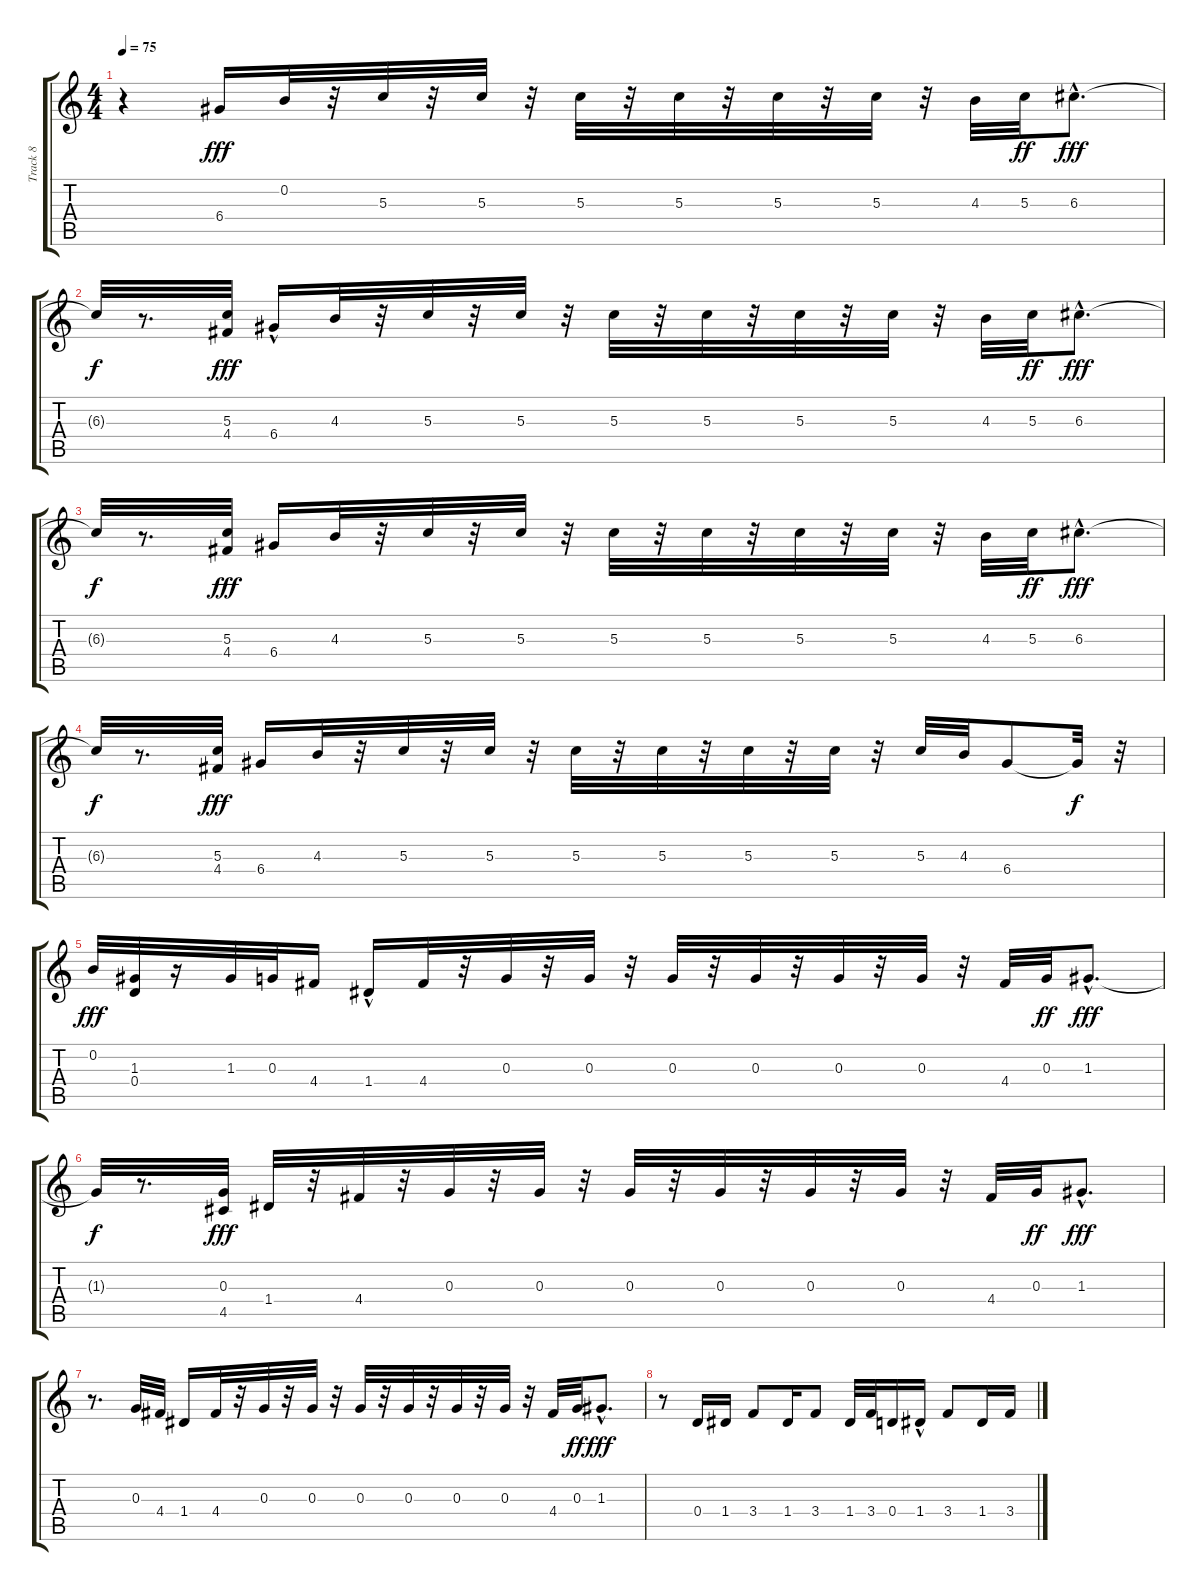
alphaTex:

\track ("Track 8" "Track 8") {instrument acousticguitarnylon}
\staff {score tabs}
\tuning (E4 B3 G3 D3 A2 E2) {hide}
\ts (4 4)
\tempo 75
\clef g2
\ks c
r.4{dy f} 6.4.16{dy fff volume 13 instrument acousticguitarnylon} 0.2.32 r.32 5.3.32 r.32 5.3.32 r.32 5.3.32 r.32 5.3.32 r.32 5.3.32 r.32 5.3.32 r.32 4.3.32 5.3.32{dy ff} 6.3{hac}.8{d dy fff} |
6.3{t}.32{dy f} r.8{d} (5.3 4.4).32{dy fff} 6.4{hac}.16 4.3.32 r.32 5.3.32 r.32 5.3.32 r.32 5.3.32 r.32 5.3.32 r.32 5.3.32 r.32 5.3.32 r.32 4.3.32 5.3.32{dy ff} 6.3{hac}.8{d dy fff} |
6.3{t}.32{dy f} r.8{d} (5.3 4.4).32{dy fff} 6.4.16 4.3.32 r.32 5.3.32 r.32 5.3.32 r.32 5.3.32 r.32 5.3.32 r.32 5.3.32 r.32 5.3.32 r.32 4.3.32 5.3.32{dy ff} 6.3{hac}.8{d dy fff} |
6.3{t}.32{dy f} r.8{d} (5.3 4.4).32{dy fff} 6.4.16 4.3.32 r.32 5.3.32 r.32 5.3.32 r.32 5.3.32 r.32 5.3.32 r.32 5.3.32 r.32 5.3.32 r.32 5.3.32 4.3.32 6.4.8 6.4{t}.32{dy f} r.32 |
0.2.32{dy fff} (1.3 0.4).32 r.16 1.3.32 0.3.32 4.4.16 1.4{hac}.16 4.4.32 r.32 0.3.32 r.32 0.3.32 r.32 0.3.32 r.32 0.3.32 r.32 0.3.32 r.32 0.3.32 r.32 4.4.32 0.3.32{dy ff} 1.3{hac}.8{d dy fff} |
1.3{t}.32{dy f} r.8{d} (0.3 4.5).32{dy fff} 1.4.32 r.32 4.4.32 r.32 0.3.32 r.32 0.3.32 r.32 0.3.32 r.32 0.3.32 r.32 0.3.32 r.32 0.3.32 r.32 4.4.32 0.3.32{dy ff} 1.3{hac}.8{d dy fff} |
r.8{d} 0.3.32 4.4.32 1.4.16 4.4.32 r.32 0.3.32 r.32 0.3.32 r.32 0.3.32 r.32 0.3.32 r.32 0.3.32 r.32 0.3.32 r.32 4.4.32 0.3.32{dy ff} 1.3{hac}.8{d dy fff} |
r.8 0.4.16 1.4.16 3.4.8 1.4.16 3.4.8 1.4.32 3.4.32 0.4.16 1.4{hac}.16 3.4.8 1.4.16 3.4.16
